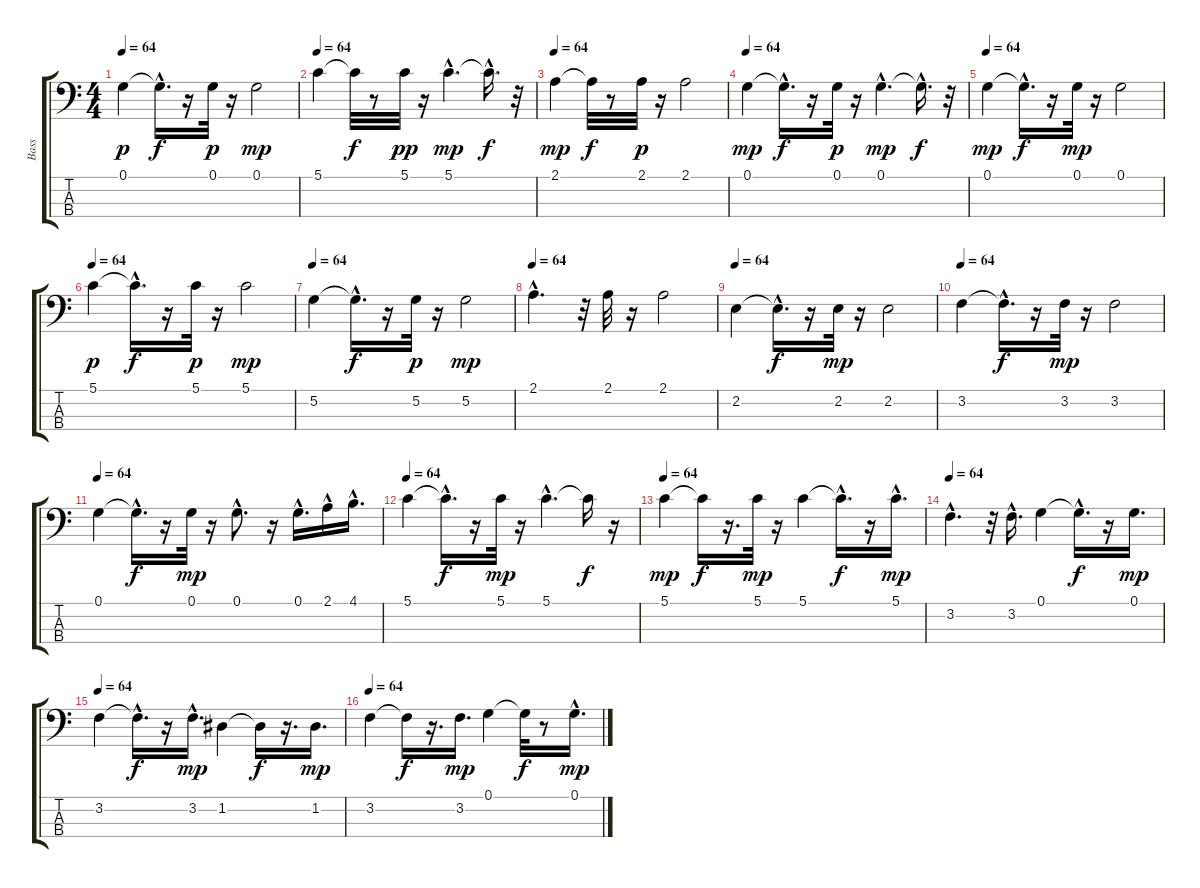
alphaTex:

\track ("Bass" "Bass") {instrument acousticbass}
\staff {score tabs}
\tuning (G2 D2 A1 E1) {hide}
\ts (4 4)
\tempo 64
\clef f4
\ks c
0.1.4{dy p} 0.1{hac t}.16{d dy f} r.16 0.1.32{dy p} r.16 0.1.2{dy mp} |
\tempo 64
5.1.4 5.1{t}.32{dy f} r.8 5.1.32{dy pp} r.16 5.1{hac}.4{d dy mp} 5.1{hac t}.16{d dy f} r.32 |
\tempo 64
2.1.4{dy mp} 2.1{t}.32{dy f} r.8 2.1.32{dy p} r.16 2.1.2 |
\tempo 64
0.1.4{dy mp} 0.1{hac t}.16{d dy f} r.16 0.1.32{dy p} r.16 0.1{hac}.4{d dy mp} 0.1{hac t}.16{d dy f} r.32 |
\tempo 64
0.1.4{dy mp} 0.1{hac t}.16{d dy f} r.16 0.1.32{dy mp} r.16 0.1.2 |
\tempo 64
5.1.4{dy p} 5.1{hac t}.16{d dy f} r.16 5.1.32{dy p} r.16 5.1.2{dy mp} |
\tempo 64
5.2.4 5.2{hac t}.16{d dy f} r.16 5.2.32{dy p} r.16 5.2.2{dy mp} |
\tempo 64
2.1{hac}.4{d} r.32 2.1.32 r.16 2.1.2 |
\tempo 64
2.2.4 2.2{hac t}.16{d dy f} r.16 2.2.32{dy mp} r.16 2.2.2 |
\tempo 64
3.2.4 3.2{hac t}.16{d dy f} r.16 3.2.32{dy mp} r.16 3.2.2 |
\tempo 64
0.1.4 0.1{hac t}.16{d dy f} r.16 0.1.32{dy mp} r.16 0.1{hac}.8{d} r.16 0.1{hac}.16{d} 2.1{hac}.16 4.1{hac}.16{d} |
\tempo 64
5.1.4 5.1{hac t}.16{d dy f} r.16 5.1.32{dy mp} r.16 5.1{hac}.4{d} 5.1{t}.16{dy f} r.16 |
\tempo 64
5.1.4{dy mp} 5.1{t}.16{dy f} r.16{d} 5.1.32{dy mp} r.16 5.1.4 5.1{hac t}.16{d dy f} r.16 5.1{hac}.16{d dy mp} |
\tempo 64
3.2{hac}.4{d} r.32 3.2{hac}.16{d} 0.1.4 0.1{hac t}.16{d dy f} r.16 0.1.16{d dy mp} |
\tempo 64
3.2.4 3.2{hac t}.16{d dy f} r.16 3.2{hac}.16{d dy mp} 1.2.4 1.2{t}.16{dy f} r.16{d} 1.2.16{d dy mp} |
\tempo 64
3.2.4 3.2{t}.16{dy f} r.16{d} 3.2.16{d dy mp} 0.1.4 0.1{t}.32{dy f} r.8 0.1{hac}.16{d dy mp}
